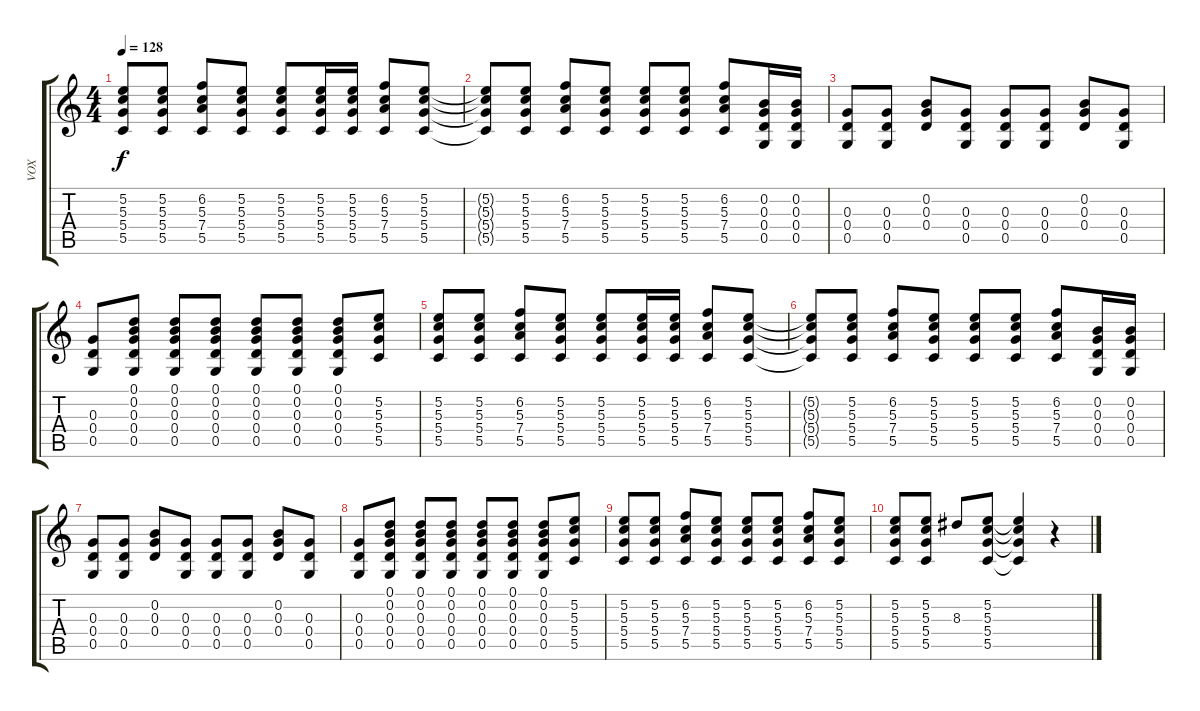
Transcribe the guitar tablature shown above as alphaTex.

\track ("VOX" "VOX") {instrument acousticguitarsteel}
\staff {score tabs}
\tuning (D4 B3 G3 D3 G2 D2) {hide}
\ts (4 4)
\tempo 128
\clef g2
\ks c
(5.2 5.3 5.4 5.5).8{dy f} (5.2 5.3 5.4 5.5).8 (6.2 5.3 7.4 5.5).8 (5.2 5.3 5.4 5.5).8 (5.2 5.3 5.4 5.5).8 (5.2 5.3 5.4 5.5).16 (5.2 5.3 5.4 5.5).16 (6.2 5.3 7.4 5.5).8 (5.2 5.3 5.4 5.5).8 |
(5.2{t} 5.3{t} 5.4{t} 5.5{t}).8 (5.2 5.3 5.4 5.5).8 (6.2 5.3 7.4 5.5).8 (5.2 5.3 5.4 5.5).8 (5.2 5.3 5.4 5.5).8 (5.2 5.3 5.4 5.5).8 (6.2 5.3 7.4 5.5).8 (0.2 0.3 0.4 0.5).16 (0.2 0.3 0.4 0.5).16 |
(0.3 0.4 0.5).8 (0.3 0.4 0.5).8 (0.2 0.3 0.4).8 (0.3 0.4 0.5).8 (0.3 0.4 0.5).8 (0.3 0.4 0.5).8 (0.2 0.3 0.4).8 (0.3 0.4 0.5).8 |
(0.3 0.4 0.5).8 (0.1 0.2 0.3 0.4 0.5).8 (0.1 0.2 0.3 0.4 0.5).8 (0.1 0.2 0.3 0.4 0.5).8 (0.1 0.2 0.3 0.4 0.5).8 (0.1 0.2 0.3 0.4 0.5).8 (0.1 0.2 0.3 0.4 0.5).8 (5.2 5.3 5.4 5.5).8 |
(5.2 5.3 5.4 5.5).8 (5.2 5.3 5.4 5.5).8 (6.2 5.3 7.4 5.5).8 (5.2 5.3 5.4 5.5).8 (5.2 5.3 5.4 5.5).8 (5.2 5.3 5.4 5.5).16 (5.2 5.3 5.4 5.5).16 (6.2 5.3 7.4 5.5).8 (5.2 5.3 5.4 5.5).8 |
(5.2{t} 5.3{t} 5.4{t} 5.5{t}).8 (5.2 5.3 5.4 5.5).8 (6.2 5.3 7.4 5.5).8 (5.2 5.3 5.4 5.5).8 (5.2 5.3 5.4 5.5).8 (5.2 5.3 5.4 5.5).8 (6.2 5.3 7.4 5.5).8 (0.2 0.3 0.4 0.5).16 (0.2 0.3 0.4 0.5).16 |
(0.3 0.4 0.5).8 (0.3 0.4 0.5).8 (0.2 0.3 0.4).8 (0.3 0.4 0.5).8 (0.3 0.4 0.5).8 (0.3 0.4 0.5).8 (0.2 0.3 0.4).8 (0.3 0.4 0.5).8 |
(0.3 0.4 0.5).8 (0.1 0.2 0.3 0.4 0.5).8 (0.1 0.2 0.3 0.4 0.5).8 (0.1 0.2 0.3 0.4 0.5).8 (0.1 0.2 0.3 0.4 0.5).8 (0.1 0.2 0.3 0.4 0.5).8 (0.1 0.2 0.3 0.4 0.5).8 (5.2 5.3 5.4 5.5).8 |
(5.2 5.3 5.4 5.5).8 (5.2 5.3 5.4 5.5).8 (6.2 5.3 7.4 5.5).8 (5.2 5.3 5.4 5.5).8 (5.2 5.3 5.4 5.5).8 (5.2 5.3 5.4 5.5).8 (6.2 5.3 7.4 5.5).8 (5.2 5.3 5.4 5.5).8 |
(5.2 5.3 5.4 5.5).8 (5.2 5.3 5.4 5.5).8 8.3.8 (5.2 5.3 5.4 5.5).8 (5.2{t} 5.3{t} 5.4{t} 5.5{t}).4 r.4
